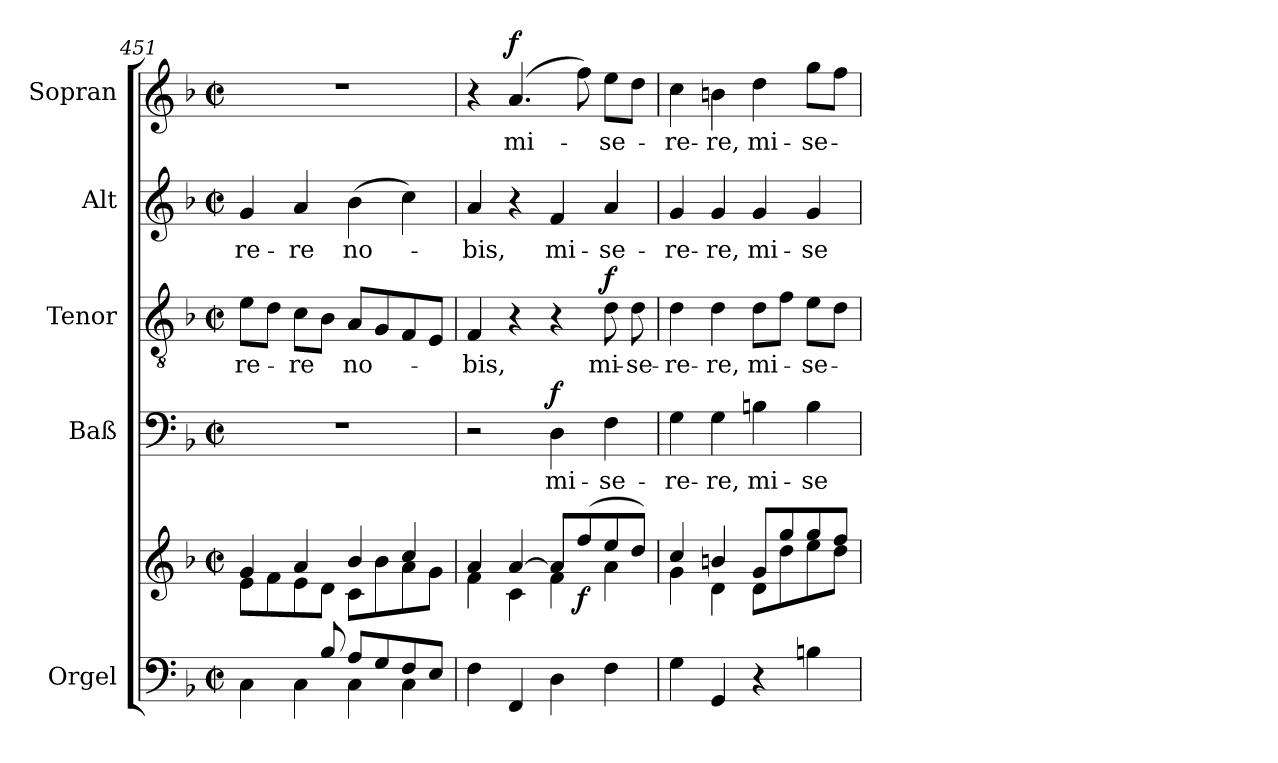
**kern	**kern	**dynam	**kern	**text	**dynam	**kern	**text	**dynam	**kern	**text	**kern	**text	**dynam
*part5	*part5	*part5	*part4	*part4	*part4	*part3	*part3	*part3	*part2	*part2	*part1	*part1	*part1
*staff6	*staff5	*staff5/6	*staff4	*staff4	*staff4	*staff3	*staff3	*staff3	*staff2	*staff2	*staff1	*staff1	*staff1
*I"Orgel	*	*	*I"Baß	*	*	*I"Tenor	*	*	*I"Alt	*	*I"Sopran	*	*
*I'Org.	*	*	*	*	*	*	*	*	*	*	*	*	*
*clefF4	*clefG2	*	*clefF4	*	*	*clefGv2	*	*	*clefG2	*	*clefG2	*	*
*k[b-]	*k[b-]	*	*k[b-]	*	*	*k[b-]	*	*	*k[b-]	*	*k[b-]	*	*
*F:	*F:	*	*F:	*	*	*F:	*	*	*F:	*	*F:	*	*
*M2/2	*M2/2	*	*M2/2	*	*	*M2/2	*	*	*M2/2	*	*M2/2	*	*
*met(c|)	*met(c|)	*	*met(c|)	*	*	*met(c|)	*	*	*met(c|)	*	*met(c|)	*	*
=451	=451	=451	=451	=451	=451	=451	=451	=451	=451	=451	=451	=451	=451
*^	*^	*	*	*	*	*	*	*	*	*	*	*	*
!	!	!	!	!	!	!	!	!	!LO:LY:b	!	!	!LO:LY:b	!	!	!
4.ryy	4C\	4g/	8e\L	.	1r	.	.	8e\L	-re-	.	4g/	-re-	1r	.	.
.	.	.	8f\	.	.	.	.	8d\J	.	.	.	.	.	.	.
!	!	!	!	!	!	!	!	!	!LO:LY:b	!	!	!LO:LY:b	!	!	!
.	4C\	4a/	8e\	.	.	.	.	8c\L	-re	.	4a/	-re	.	.	.
8B-/	.	.	8d\J	.	.	.	.	8B-\J	.	.	.	.	.	.	.
!	!	!	!	!	!	!	!	!	!LO:LY:b	!	!	!LO:LY:b	!	!	!
8A/L	4C\	4b-/	8c\L	.	.	.	.	8A/L	no-	.	(>4b-\	no-	.	.	.
8G/	.	.	8b-\	.	.	.	.	8G/	.	.	.	.	.	.	.
8F/	4C\	4cc/	8a\	.	.	.	.	8F/	.	.	4cc\)	.	.	.	.
8E/J	.	.	8g\J	.	.	.	.	8E/J	.	.	.	.	.	.	.
*v	*v	*	*	*	*	*	*	*	*	*	*	*	*	*	*
=452	=452	=452	=452	=452	=452	=452	=452	=452	=452	=452	=452	=452	=452	=452
!	!	!	!	!	!	!	!	!LO:LY:b	!	!	!LO:LY:b	!	!	!
4F\	4a/	4f\	.	2r	.	.	4F/	-bis,	.	4a/	-bis,	4r	.	.
!	!	!	!	!	!	!	!	!	!	!	!	!	!LO:LY:b	!LO:DY:a
4FF/	[>4a/	4c\	.	.	.	.	4r	.	.	4r	.	(4.a/	mi-	f
!	!	!	!	!	!LO:LY:b	!LO:DY:a	!	!	!	!	!LO:LY:b	!	!	!
4D\	8a/L]	4f\	.	4D\	mi-	f	4r	.	.	4f/	mi-	.	.	.
!	!	!	!LO:DY:b	!	!	!	!	!	!	!	!	!	!	!
.	(>8ff/	.	f	.	.	.	.	.	.	.	.	8ff\)	.	.
!	!	!	!	!	!LO:LY:b	!	!	!LO:LY:b	!LO:DY:a	!	!LO:LY:b	!	!LO:LY:b	!
4F\	8ee/	4a\	.	4F\	-se-	.	8d\	mi-	f	4a/	-se-	8ee\L	-se-	.
!	!	!	!	!	!	!	!	!LO:LY:b	!	!	!	!	!	!
.	8dd/J)	.	.	.	.	.	8d\	-se-	.	.	.	8dd\J	.	.
=453	=453	=453	=453	=453	=453	=453	=453	=453	=453	=453	=453	=453	=453	=453
!	!	!	!	!	!LO:LY:b	!	!	!LO:LY:b	!	!	!LO:LY:b	!	!LO:LY:b	!
4G\	4cc/	4g\	.	4G\	-re-	.	4d\	-re-	.	4g/	-re-	4cc\	-re-	.
!	!	!	!	!	!LO:LY:b	!	!	!LO:LY:b	!	!	!LO:LY:b	!	!LO:LY:b	!
4GG/	4bn/	4d\	.	4G\	-re,	.	4d\	-re,	.	4g/	-re,	4bn\	-re,	.
!	!	!	!	!	!LO:LY:b	!	!	!LO:LY:b	!	!	!LO:LY:b	!	!LO:LY:b	!
4r	8g/L	8d\L	.	4Bn\	mi-	.	8d\L	mi-	.	4g/	mi-	4dd\	mi-	.
.	8gg/	8dd\	.	.	.	.	8f\J	.	.	.	.	.	.	.
!	!	!	!	!	!LO:LY:b	!	!	!LO:LY:b	!	!	!LO:LY:b	!	!LO:LY:b	!
4Bn\	8gg/	8ee\	.	4B\	-se-	.	8e\L	-se-	.	4g/	-se-	8gg\L	-se-	.
.	8ff/J	8dd\J	.	.	.	.	8d\J	.	.	.	.	8ff\J	.	.
*	*v	*v	*	*	*	*	*	*	*	*	*	*	*	*
=	=	=	=	=	=	=	=	=	=	=	=	=	=
*-	*-	*-	*-	*-	*-	*-	*-	*-	*-	*-	*-	*-	*-
